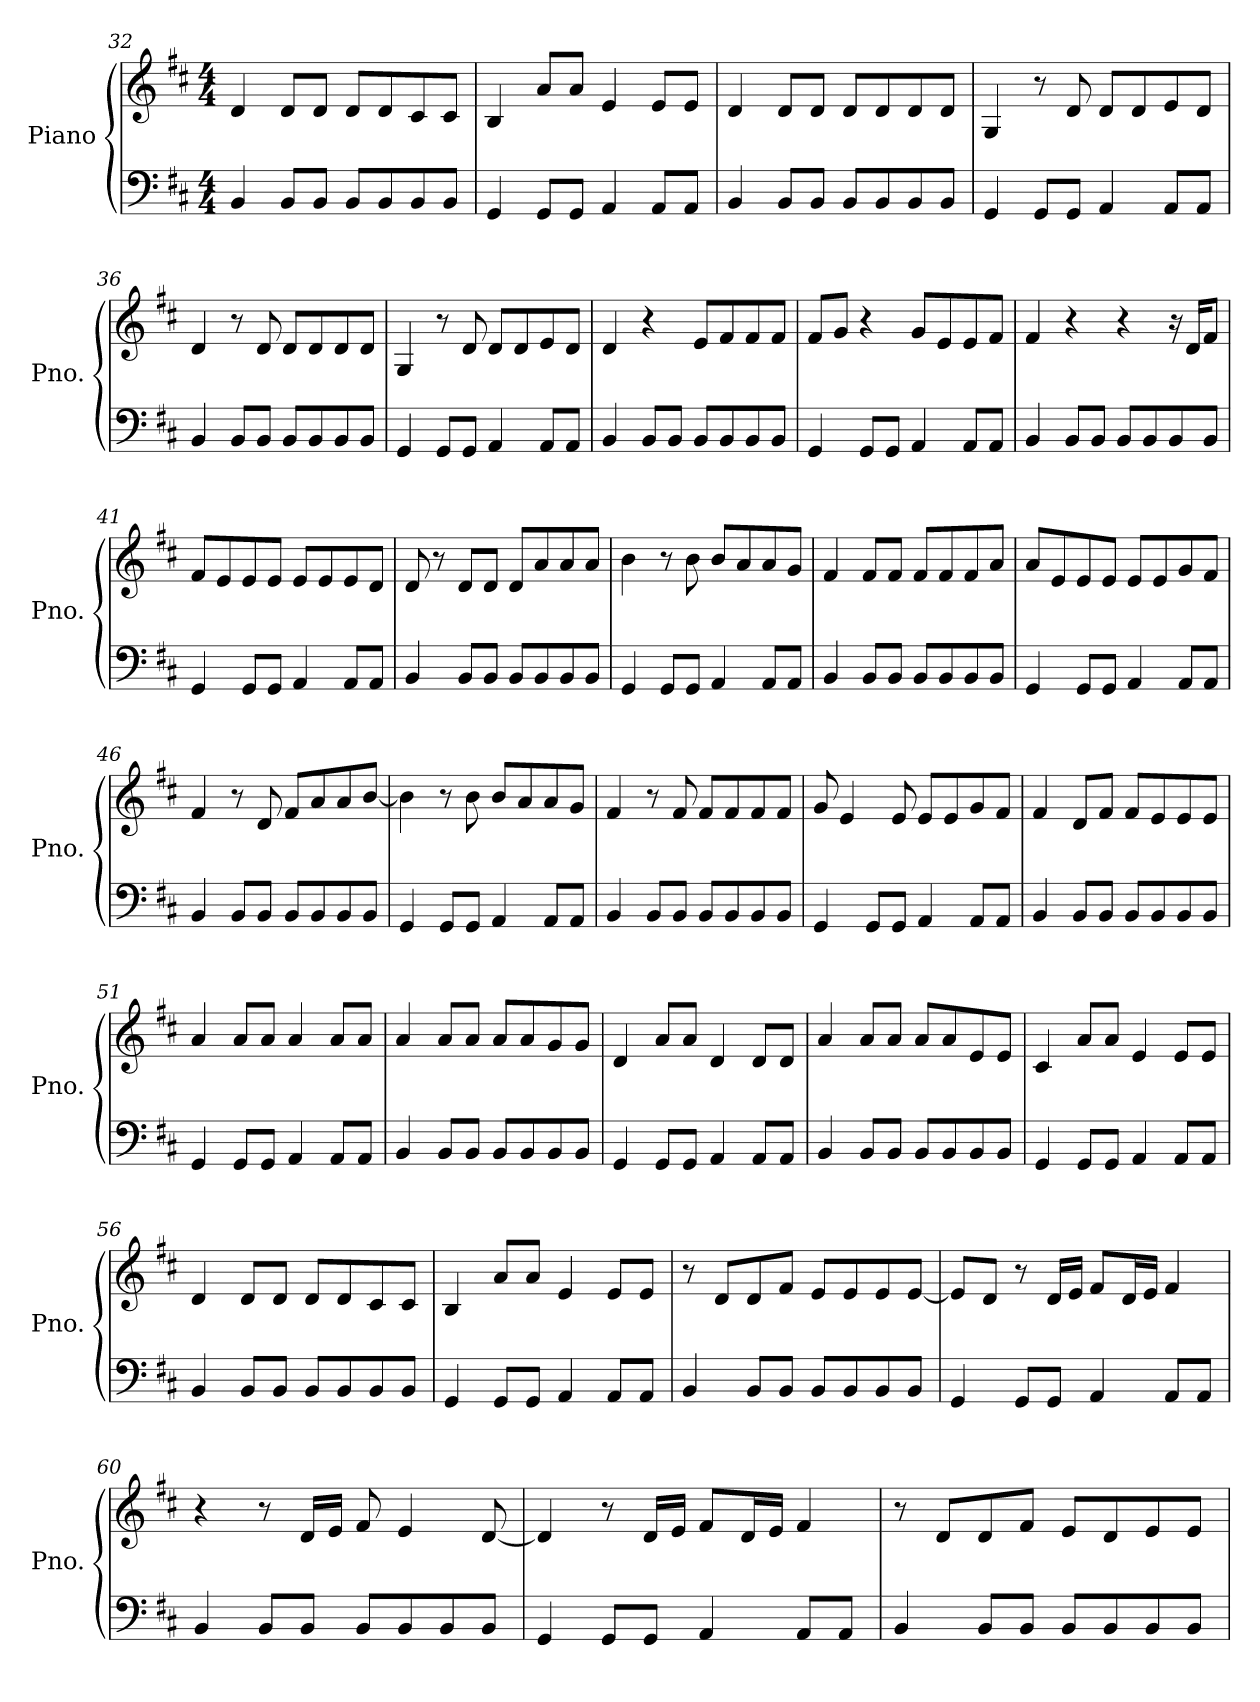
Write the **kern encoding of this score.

**kern	**kern
*part1	*part1
*staff2	*staff1
*I"Piano	*
*I'Pno.	*
*clefF4	*clefG2
*k[f#c#]	*k[f#c#]
*M4/4	*M4/4
=32	=32
4BB/	4d/
8BB/L	8d/L
8BB/J	8d/J
8BB/L	8d/L
8BB/	8d/
8BB/	8c#/
8BB/J	8c#/J
=33	=33
4GG/	4B/
8GG/L	8a/L
8GG/J	8a/J
4AA/	4e/
8AA/L	8e/L
8AA/J	8e/J
=34	=34
4BB/	4d/
8BB/L	8d/L
8BB/J	8d/J
8BB/L	8d/L
8BB/	8d/
8BB/	8d/
8BB/J	8d/J
=35	=35
4GG/	4G/
8GG/L	8r
8GG/J	8d/
4AA/	8d/L
.	8d/
8AA/L	8e/
8AA/J	8d/J
!!LO:LB:g=z
=36	=36
4BB/	4d/
8BB/L	8r
8BB/J	8d/
8BB/L	8d/L
8BB/	8d/
8BB/	8d/
8BB/J	8d/J
=37	=37
4GG/	4G/
8GG/L	8r
8GG/J	8d/
4AA/	8d/L
.	8d/
8AA/L	8e/
8AA/J	8d/J
=38	=38
4BB/	4d/
8BB/L	4r
8BB/J	.
8BB/L	8e/L
8BB/	8f#/
8BB/	8f#/
8BB/J	8f#/J
=39	=39
4GG/	8f#/L
.	8g/J
8GG/L	4r
8GG/J	.
4AA/	8g/L
.	8e/
8AA/L	8e/
8AA/J	8f#/J
=40	=40
4BB/	4f#/
8BB/L	4r
8BB/J	.
8BB/L	4r
8BB/	.
8BB/	16r
.	16d/KL
8BB/J	8f#/J
!!LO:LB:g=z
=41	=41
4GG/	8f#/L
.	8e/
8GG/L	8e/
8GG/J	8e/J
4AA/	8e/L
.	8e/
8AA/L	8e/
8AA/J	8d/J
=42	=42
4BB/	8d/
.	8r
8BB/L	8d/L
8BB/J	8d/J
8BB/L	8d/L
8BB/	8a/
8BB/	8a/
8BB/J	8a/J
=43	=43
4GG/	4b\
8GG/L	8r
8GG/J	8b\
4AA/	8b/L
.	8a/
8AA/L	8a/
8AA/J	8g/J
=44	=44
4BB/	4f#/
8BB/L	8f#/L
8BB/J	8f#/J
8BB/L	8f#/L
8BB/	8f#/
8BB/	8f#/
8BB/J	8a/J
=45	=45
4GG/	8a/L
.	8e/
8GG/L	8e/
8GG/J	8e/J
4AA/	8e/L
.	8e/
8AA/L	8g/
8AA/J	8f#/J
!!LO:LB:g=z
=46	=46
4BB/	4f#/
8BB/L	8r
8BB/J	8d/
8BB/L	8f#/L
8BB/	8a/
8BB/	8a/
8BB/J	[8b/J
=47	=47
4GG/	4b\]
8GG/L	8r
8GG/J	8b\
4AA/	8b/L
.	8a/
8AA/L	8a/
8AA/J	8g/J
=48	=48
4BB/	4f#/
8BB/L	8r
8BB/J	8f#/
8BB/L	8f#/L
8BB/	8f#/
8BB/	8f#/
8BB/J	8f#/J
=49	=49
4GG/	8g/
.	4e/
8GG/L	.
8GG/J	8e/
4AA/	8e/L
.	8e/
8AA/L	8g/
8AA/J	8f#/J
=50	=50
4BB/	4f#/
8BB/L	8d/L
8BB/J	8f#/J
8BB/L	8f#/L
8BB/	8e/
8BB/	8e/
8BB/J	8e/J
!!LO:LB:g=z
=51	=51
4GG/	4a/
8GG/L	8a/L
8GG/J	8a/J
4AA/	4a/
8AA/L	8a/L
8AA/J	8a/J
=52	=52
4BB/	4a/
8BB/L	8a/L
8BB/J	8a/J
8BB/L	8a/L
8BB/	8a/
8BB/	8g/
8BB/J	8g/J
=53	=53
4GG/	4d/
8GG/L	8a/L
8GG/J	8a/J
4AA/	4d/
8AA/L	8d/L
8AA/J	8d/J
=54	=54
4BB/	4a/
8BB/L	8a/L
8BB/J	8a/J
8BB/L	8a/L
8BB/	8a/
8BB/	8e/
8BB/J	8e/J
=55	=55
4GG/	4c#/
8GG/L	8a/L
8GG/J	8a/J
4AA/	4e/
8AA/L	8e/L
8AA/J	8e/J
=56	=56
4BB/	4d/
8BB/L	8d/L
8BB/J	8d/J
8BB/L	8d/L
8BB/	8d/
8BB/	8c#/
8BB/J	8c#/J
!!LO:PB:g=z
=57	=57
4GG/	4B/
8GG/L	8a/L
8GG/J	8a/J
4AA/	4e/
8AA/L	8e/L
8AA/J	8e/J
=58	=58
4BB/	8r
.	8d/L
8BB/L	8d/
8BB/J	8f#/J
8BB/L	8e/L
8BB/	8e/
8BB/	8e/
8BB/J	[8e/J
=59	=59
4GG/	8e/L]
.	8d/J
8GG/L	8r
8GG/J	16d/LL
.	16e/JJ
4AA/	8f#/L
.	16d/L
.	16e/JJ
8AA/L	4f#/
8AA/J	.
=60	=60
4BB/	4r
8BB/L	8r
8BB/J	16d/LL
.	16e/JJ
8BB/L	8f#/
8BB/	4e/
8BB/	.
8BB/J	[8d/
=61	=61
4GG/	4d/]
8GG/L	8r
8GG/J	16d/LL
.	16e/JJ
4AA/	8f#/L
.	16d/L
.	16e/JJ
8AA/L	4f#/
8AA/J	.
!!LO:LB:g=z
=62	=62
4BB/	8r
.	8d/L
8BB/L	8d/
8BB/J	8f#/J
8BB/L	8e/L
8BB/	8d/
8BB/	8e/
8BB/J	8e/J
=	=
*-	*-
